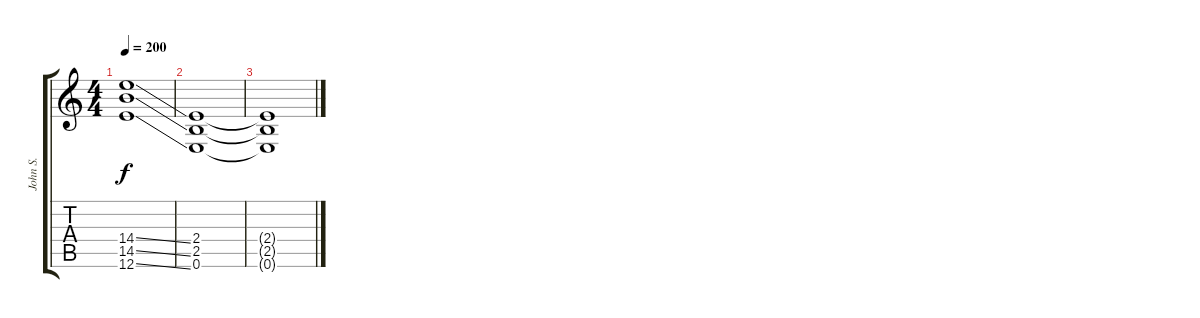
\track ("John S." "John S.") {instrument overdrivenguitar}
\staff {score tabs}
\tuning (E4 B3 G3 D3 A2 E2) {hide}
\ts (4 4)
\tempo 200
\clef g2
\ks c
(14.4{ss} 14.5{ss} 12.6{ss}).1{dy f} |
(2.4 2.5 0.6).1 |
(2.4{t} 2.5{t} 0.6{t}).1
